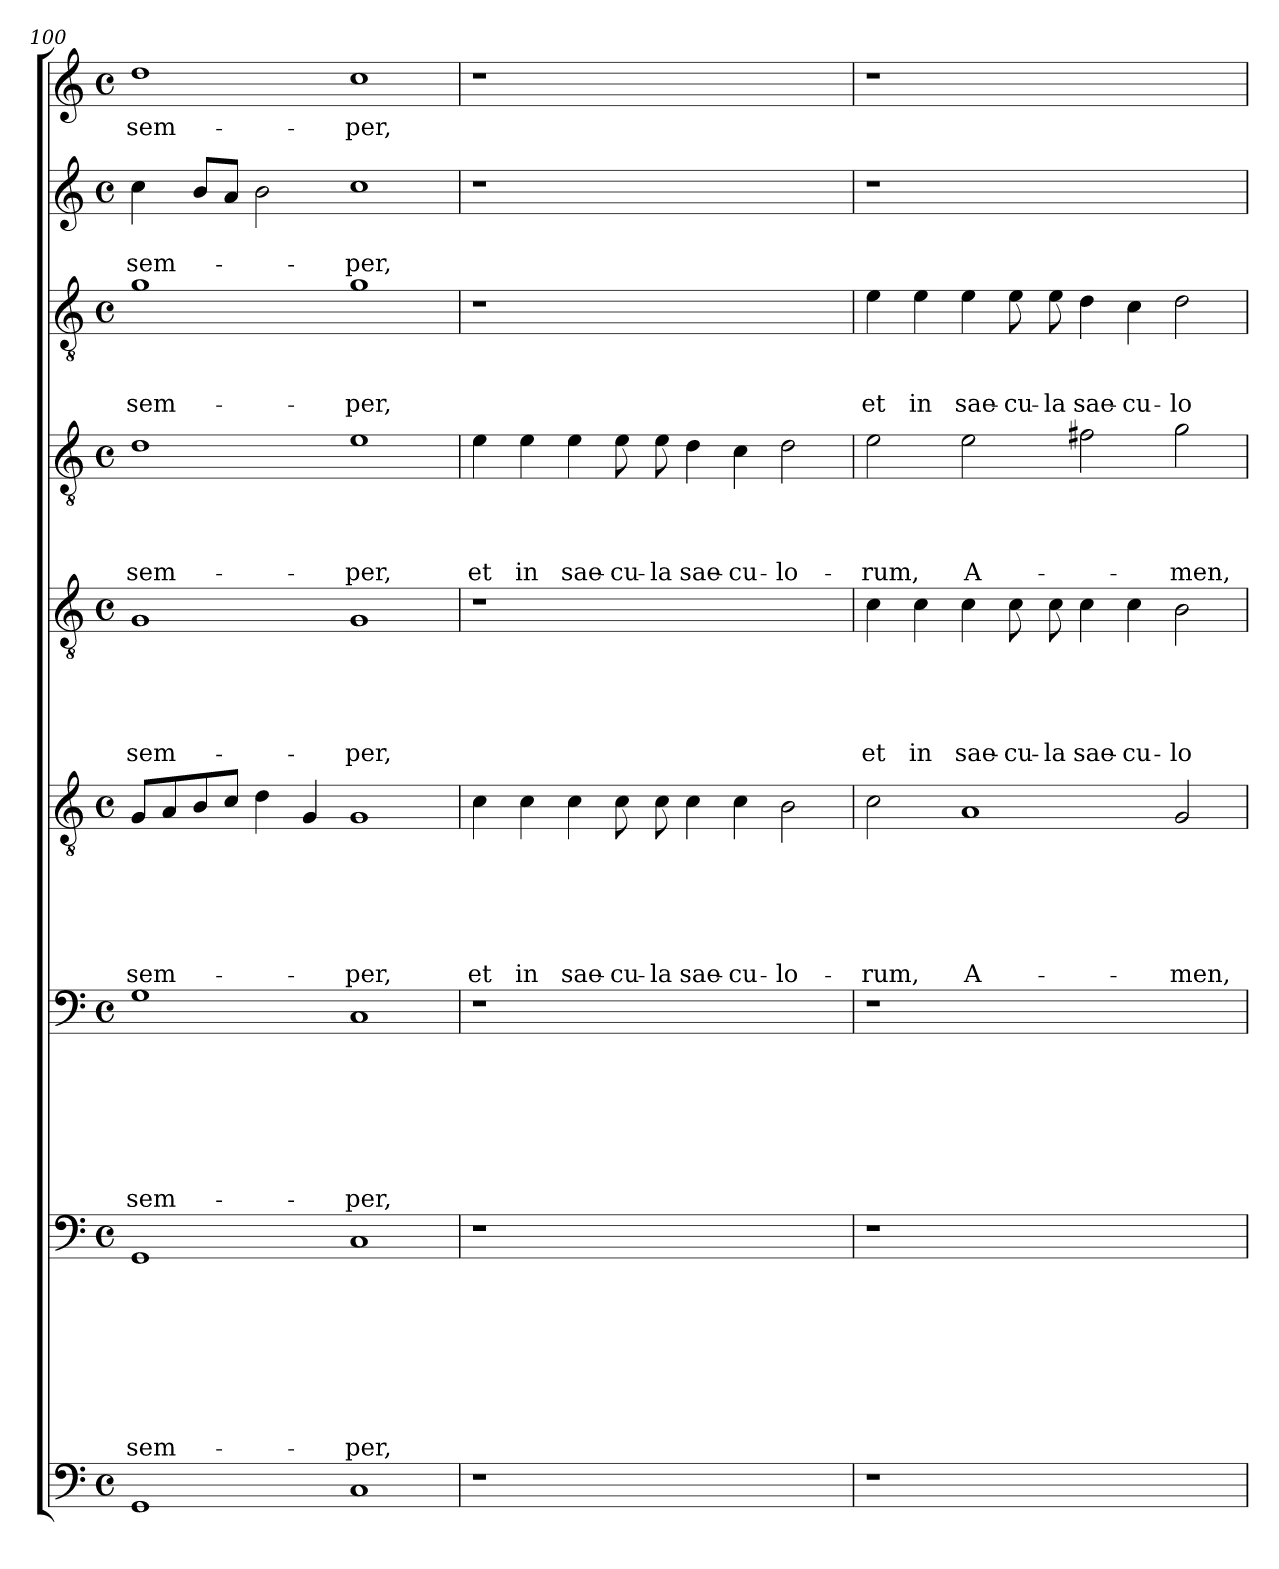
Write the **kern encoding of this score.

**kern	**kern	**text	**text	**text	**text	**text	**text	**text	**text	**kern	**text	**text	**text	**text	**text	**text	**text	**kern	**text	**text	**text	**text	**text	**text	**kern	**text	**text	**text	**text	**text	**kern	**text	**text	**text	**text	**kern	**text	**text	**text	**kern	**text	**text	**kern	**text
*part9	*part8	*part8	*part8	*part8	*part8	*part8	*part8	*part8	*part8	*part7	*part7	*part7	*part7	*part7	*part7	*part7	*part7	*part6	*part6	*part6	*part6	*part6	*part6	*part6	*part5	*part5	*part5	*part5	*part5	*part5	*part4	*part4	*part4	*part4	*part4	*part3	*part3	*part3	*part3	*part2	*part2	*part2	*part1	*part1
*staff9	*staff8	*staff8	*staff8	*staff8	*staff8	*staff8	*staff8	*staff8	*staff8	*staff7	*staff7	*staff7	*staff7	*staff7	*staff7	*staff7	*staff7	*staff6	*staff6	*staff6	*staff6	*staff6	*staff6	*staff6	*staff5	*staff5	*staff5	*staff5	*staff5	*staff5	*staff4	*staff4	*staff4	*staff4	*staff4	*staff3	*staff3	*staff3	*staff3	*staff2	*staff2	*staff2	*staff1	*staff1
*clefF4	*clefF4	*	*	*	*	*	*	*	*	*clefF4	*	*	*	*	*	*	*	*clefGv2	*	*	*	*	*	*	*clefGv2	*	*	*	*	*	*clefGv2	*	*	*	*	*clefGv2	*	*	*	*clefG2	*	*	*clefG2	*
*k[]	*k[]	*	*	*	*	*	*	*	*	*k[]	*	*	*	*	*	*	*	*k[]	*	*	*	*	*	*	*k[]	*	*	*	*	*	*k[]	*	*	*	*	*k[]	*	*	*	*k[]	*	*	*k[]	*
*C:	*C:	*	*	*	*	*	*	*	*	*C:	*	*	*	*	*	*	*	*C:	*	*	*	*	*	*	*C:	*	*	*	*	*	*C:	*	*	*	*	*C:	*	*	*	*C:	*	*	*C:	*
*M4/4	*M4/4	*	*	*	*	*	*	*	*	*M4/4	*	*	*	*	*	*	*	*M4/4	*	*	*	*	*	*	*M4/4	*	*	*	*	*	*M4/4	*	*	*	*	*M4/4	*	*	*	*M4/4	*	*	*M4/4	*
*met(c)	*met(c)	*	*	*	*	*	*	*	*	*met(c)	*	*	*	*	*	*	*	*met(c)	*	*	*	*	*	*	*met(c)	*	*	*	*	*	*met(c)	*	*	*	*	*met(c)	*	*	*	*met(c)	*	*	*met(c)	*
=100	=100	=100	=100	=100	=100	=100	=100	=100	=100	=100	=100	=100	=100	=100	=100	=100	=100	=100	=100	=100	=100	=100	=100	=100	=100	=100	=100	=100	=100	=100	=100	=100	=100	=100	=100	=100	=100	=100	=100	=100	=100	=100	=100	=100
1GG	1GG	.	.	.	.	.	.	.	sem-	1G	.	.	.	.	.	.	sem-	8G/L	.	.	.	.	.	sem-	1G	.	.	.	.	sem-	1d	.	.	.	sem-	1g	.	.	sem-	4cc\	.	sem-	1dd	sem-
.	.	.	.	.	.	.	.	.	.	.	.	.	.	.	.	.	.	8A/	.	.	.	.	.	.	.	.	.	.	.	.	.	.	.	.	.	.	.	.	.	.	.	.	.	.
.	.	.	.	.	.	.	.	.	.	.	.	.	.	.	.	.	.	8B/	.	.	.	.	.	.	.	.	.	.	.	.	.	.	.	.	.	.	.	.	.	8b/L	.	.	.	.
.	.	.	.	.	.	.	.	.	.	.	.	.	.	.	.	.	.	8c/J	.	.	.	.	.	.	.	.	.	.	.	.	.	.	.	.	.	.	.	.	.	8a/J	.	.	.	.
.	.	.	.	.	.	.	.	.	.	.	.	.	.	.	.	.	.	4d\	.	.	.	.	.	.	.	.	.	.	.	.	.	.	.	.	.	.	.	.	.	2b\	.	.	.	.
.	.	.	.	.	.	.	.	.	.	.	.	.	.	.	.	.	.	4G/	.	.	.	.	.	.	.	.	.	.	.	.	.	.	.	.	.	.	.	.	.	.	.	.	.	.
1C	1C	.	.	.	.	.	.	.	-per,	1C	.	.	.	.	.	.	-per,	1G	.	.	.	.	.	-per,	1G	.	.	.	.	-per,	1e	.	.	.	-per,	1g	.	.	-per,	1cc	.	-per,	1cc	-per,
!!LO:PB:g=z
=101	=101	=101	=101	=101	=101	=101	=101	=101	=101	=101	=101	=101	=101	=101	=101	=101	=101	=101	=101	=101	=101	=101	=101	=101	=101	=101	=101	=101	=101	=101	=101	=101	=101	=101	=101	=101	=101	=101	=101	=101	=101	=101	=101	=101
1r	1r	.	.	.	.	.	.	.	.	1r	.	.	.	.	.	.	.	4c\	.	.	.	.	.	et	1r	.	.	.	.	.	4e\	.	.	.	et	1r	.	.	.	1r	.	.	1r	.
.	.	.	.	.	.	.	.	.	.	.	.	.	.	.	.	.	.	4c\	.	.	.	.	.	in	.	.	.	.	.	.	4e\	.	.	.	in	.	.	.	.	.	.	.	.	.
.	.	.	.	.	.	.	.	.	.	.	.	.	.	.	.	.	.	4c\	.	.	.	.	.	sae-	.	.	.	.	.	.	4e\	.	.	.	sae-	.	.	.	.	.	.	.	.	.
.	.	.	.	.	.	.	.	.	.	.	.	.	.	.	.	.	.	8c\	.	.	.	.	.	-cu-	.	.	.	.	.	.	8e\	.	.	.	-cu-	.	.	.	.	.	.	.	.	.
.	.	.	.	.	.	.	.	.	.	.	.	.	.	.	.	.	.	8c\	.	.	.	.	.	-la	.	.	.	.	.	.	8e\	.	.	.	-la	.	.	.	.	.	.	.	.	.
1ryy	1ryy	.	.	.	.	.	.	.	.	1ryy	.	.	.	.	.	.	.	4c\	.	.	.	.	.	sae-	1ryy	.	.	.	.	.	4d\	.	.	.	sae-	1ryy	.	.	.	1ryy	.	.	1ryy	.
.	.	.	.	.	.	.	.	.	.	.	.	.	.	.	.	.	.	4c\	.	.	.	.	.	-cu-	.	.	.	.	.	.	4c\	.	.	.	-cu-	.	.	.	.	.	.	.	.	.
.	.	.	.	.	.	.	.	.	.	.	.	.	.	.	.	.	.	2B\	.	.	.	.	.	-lo-	.	.	.	.	.	.	2d\	.	.	.	-lo-	.	.	.	.	.	.	.	.	.
=102	=102	=102	=102	=102	=102	=102	=102	=102	=102	=102	=102	=102	=102	=102	=102	=102	=102	=102	=102	=102	=102	=102	=102	=102	=102	=102	=102	=102	=102	=102	=102	=102	=102	=102	=102	=102	=102	=102	=102	=102	=102	=102	=102	=102
1r	1r	.	.	.	.	.	.	.	.	1r	.	.	.	.	.	.	.	2c\	.	.	.	.	.	-rum,	4c\	.	.	.	.	et	2e\	.	.	.	-rum,	4e\	.	.	et	1r	.	.	1r	.
.	.	.	.	.	.	.	.	.	.	.	.	.	.	.	.	.	.	.	.	.	.	.	.	.	4c\	.	.	.	.	in	.	.	.	.	.	4e\	.	.	in	.	.	.	.	.
.	.	.	.	.	.	.	.	.	.	.	.	.	.	.	.	.	.	1A	.	.	.	.	.	A-	4c\	.	.	.	.	sae-	2e\	.	.	.	A-	4e\	.	.	sae-	.	.	.	.	.
.	.	.	.	.	.	.	.	.	.	.	.	.	.	.	.	.	.	.	.	.	.	.	.	.	8c\	.	.	.	.	-cu-	.	.	.	.	.	8e\	.	.	-cu-	.	.	.	.	.
.	.	.	.	.	.	.	.	.	.	.	.	.	.	.	.	.	.	.	.	.	.	.	.	.	8c\	.	.	.	.	-la	.	.	.	.	.	8e\	.	.	-la	.	.	.	.	.
1ryy	1ryy	.	.	.	.	.	.	.	.	1ryy	.	.	.	.	.	.	.	.	.	.	.	.	.	.	4c\	.	.	.	.	sae-	2f#X\	.	.	.	.	4d\	.	.	sae-	1ryy	.	.	1ryy	.
.	.	.	.	.	.	.	.	.	.	.	.	.	.	.	.	.	.	.	.	.	.	.	.	.	4c\	.	.	.	.	-cu-	.	.	.	.	.	4c\	.	.	-cu-	.	.	.	.	.
.	.	.	.	.	.	.	.	.	.	.	.	.	.	.	.	.	.	2G/	.	.	.	.	.	-men,	2B\	.	.	.	.	-lo-	2g\	.	.	.	-men,	2d\	.	.	-lo-	.	.	.	.	.
=	=	=	=	=	=	=	=	=	=	=	=	=	=	=	=	=	=	=	=	=	=	=	=	=	=	=	=	=	=	=	=	=	=	=	=	=	=	=	=	=	=	=	=	=
*-	*-	*-	*-	*-	*-	*-	*-	*-	*-	*-	*-	*-	*-	*-	*-	*-	*-	*-	*-	*-	*-	*-	*-	*-	*-	*-	*-	*-	*-	*-	*-	*-	*-	*-	*-	*-	*-	*-	*-	*-	*-	*-	*-	*-
